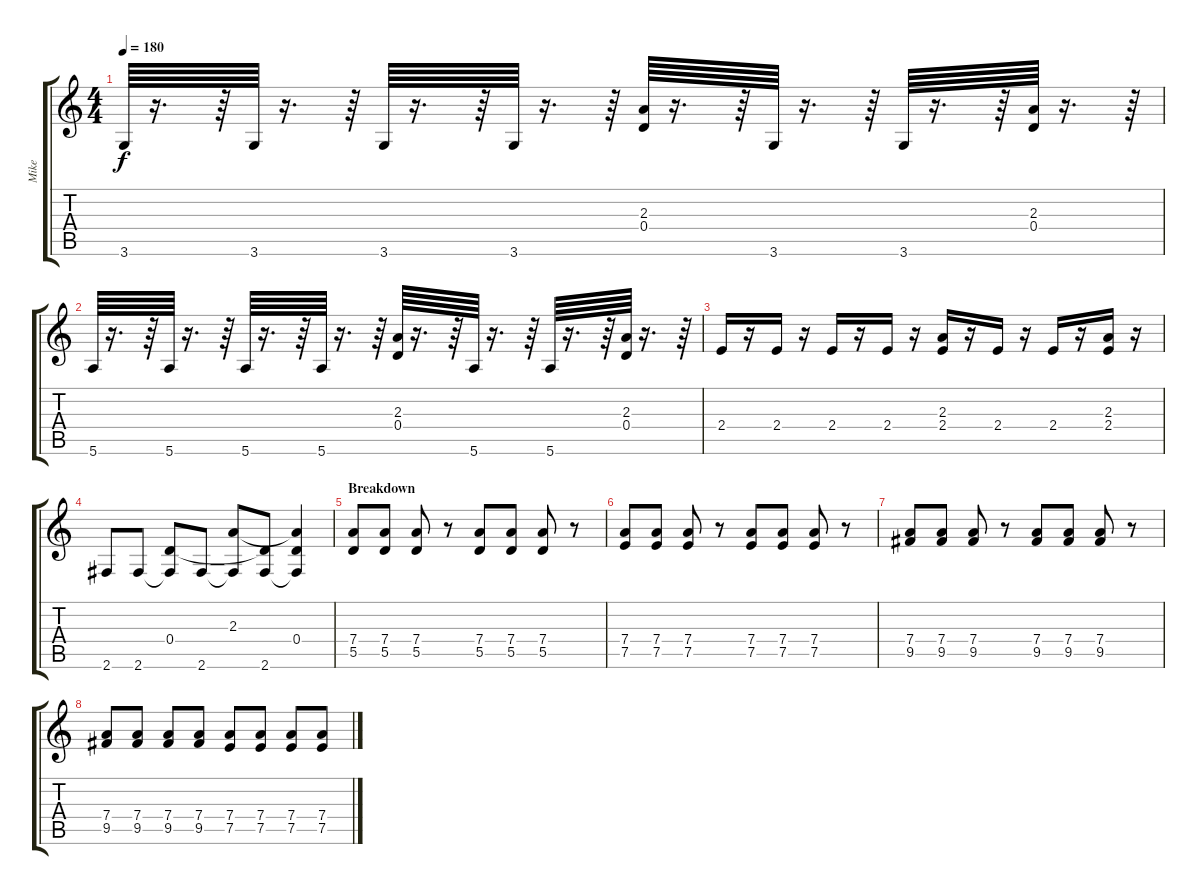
\track ("Mike" "Mike") {instrument acousticguitarsteel}
\staff {score tabs}
\tuning (E4 B3 G3 D3 A2 E2) {hide}
\ts (4 4)
\tempo 180
\clef g2
\ks c
3.6.64{dy f} r.16{d} r.64 3.6.64 r.16{d} r.64 3.6.64 r.16{d} r.64 3.6.64 r.16{d} r.64 (2.3 0.4).64 r.16{d} r.64 3.6.64 r.16{d} r.64 3.6.64 r.16{d} r.64 (2.3 0.4).64 r.16{d} r.64 |
5.6.64 r.16{d} r.64 5.6.64 r.16{d} r.64 5.6.64 r.16{d} r.64 5.6.64 r.16{d} r.64 (2.3 0.4).64 r.16{d} r.64 5.6.64 r.16{d} r.64 5.6.64 r.16{d} r.64 (2.3 0.4).64 r.16{d} r.64 |
2.4.16 r.16 2.4.16 r.16 2.4.16 r.16 2.4.16 r.16 (2.3 2.4).16 r.16 2.4.16 r.16 2.4.16 r.16 (2.3 2.4).16 r.16 |
2.6.8 2.6.8 (0.4 2.6{t}).8 2.6.8 (2.3 2.6{t}).8 (0.4{t} 2.6).8 (2.3{t} 0.4 2.6{t}).4 |
\section ("" "Breakdown")
(7.4 5.5).8{volume 10 instrument distortionguitar} (7.4 5.5).8 (7.4 5.5).8 r.8 (7.4 5.5).8 (7.4 5.5).8 (7.4 5.5).8 r.8 |
(7.4 7.5).8 (7.4 7.5).8 (7.4 7.5).8 r.8 (7.4 7.5).8 (7.4 7.5).8 (7.4 7.5).8 r.8 |
(7.4 9.5).8 (7.4 9.5).8 (7.4 9.5).8 r.8 (7.4 9.5).8 (7.4 9.5).8 (7.4 9.5).8 r.8 |
(7.4 9.5).8 (7.4 9.5).8 (7.4 9.5).8 (7.4 9.5).8 (7.4 7.5).8 (7.4 7.5).8 (7.4 7.5).8 (7.4 7.5).8
